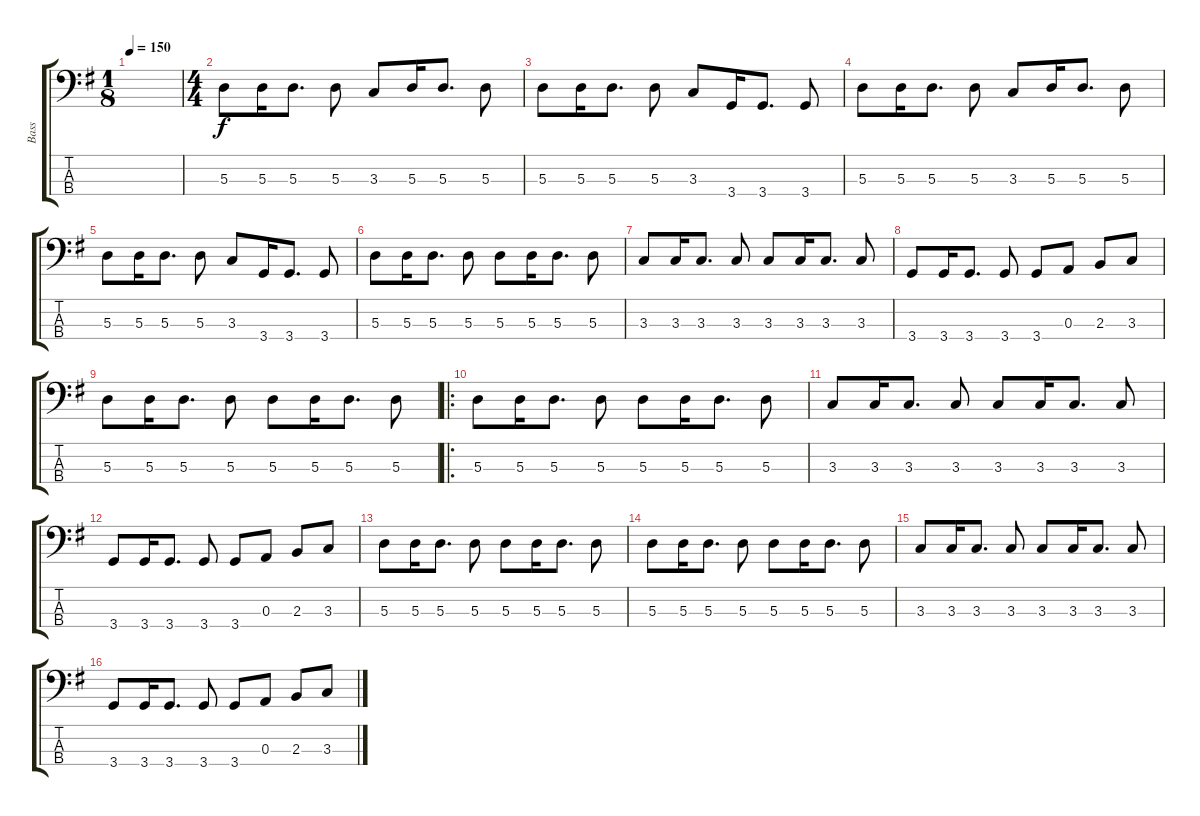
\track ("Bass" "Bass") {instrument electricbasspick}
\staff {score tabs}
\tuning (G2 D2 A1 E1) {hide}
\ts (1 8)
\tempo 150
\clef f4
\ks g
|
\ts (4 4)
5.3.8 5.3.16 5.3.8{d} 5.3.8 3.3.8 5.3.16 5.3.8{d} 5.3.8 |
5.3.8 5.3.16 5.3.8{d} 5.3.8 3.3.8 3.4.16 3.4.8{d} 3.4.8 |
5.3.8 5.3.16 5.3.8{d} 5.3.8 3.3.8 5.3.16 5.3.8{d} 5.3.8 |
5.3.8 5.3.16 5.3.8{d} 5.3.8 3.3.8 3.4.16 3.4.8{d} 3.4.8 |
5.3.8 5.3.16 5.3.8{d} 5.3.8 5.3.8 5.3.16 5.3.8{d} 5.3.8 |
3.3.8 3.3.16 3.3.8{d} 3.3.8 3.3.8 3.3.16 3.3.8{d} 3.3.8 |
3.4.8 3.4.16 3.4.8{d} 3.4.8 3.4.8 0.3.8 2.3.8 3.3.8 |
5.3.8 5.3.16 5.3.8{d} 5.3.8 5.3.8 5.3.16 5.3.8{d} 5.3.8 |
\ro
5.3.8 5.3.16 5.3.8{d} 5.3.8 5.3.8 5.3.16 5.3.8{d} 5.3.8 |
3.3.8 3.3.16 3.3.8{d} 3.3.8 3.3.8 3.3.16 3.3.8{d} 3.3.8 |
3.4.8 3.4.16 3.4.8{d} 3.4.8 3.4.8 0.3.8 2.3.8 3.3.8 |
5.3.8 5.3.16 5.3.8{d} 5.3.8 5.3.8 5.3.16 5.3.8{d} 5.3.8 |
5.3.8 5.3.16 5.3.8{d} 5.3.8 5.3.8 5.3.16 5.3.8{d} 5.3.8 |
3.3.8 3.3.16 3.3.8{d} 3.3.8 3.3.8 3.3.16 3.3.8{d} 3.3.8 |
3.4.8 3.4.16 3.4.8{d} 3.4.8 3.4.8 0.3.8 2.3.8 3.3.8
